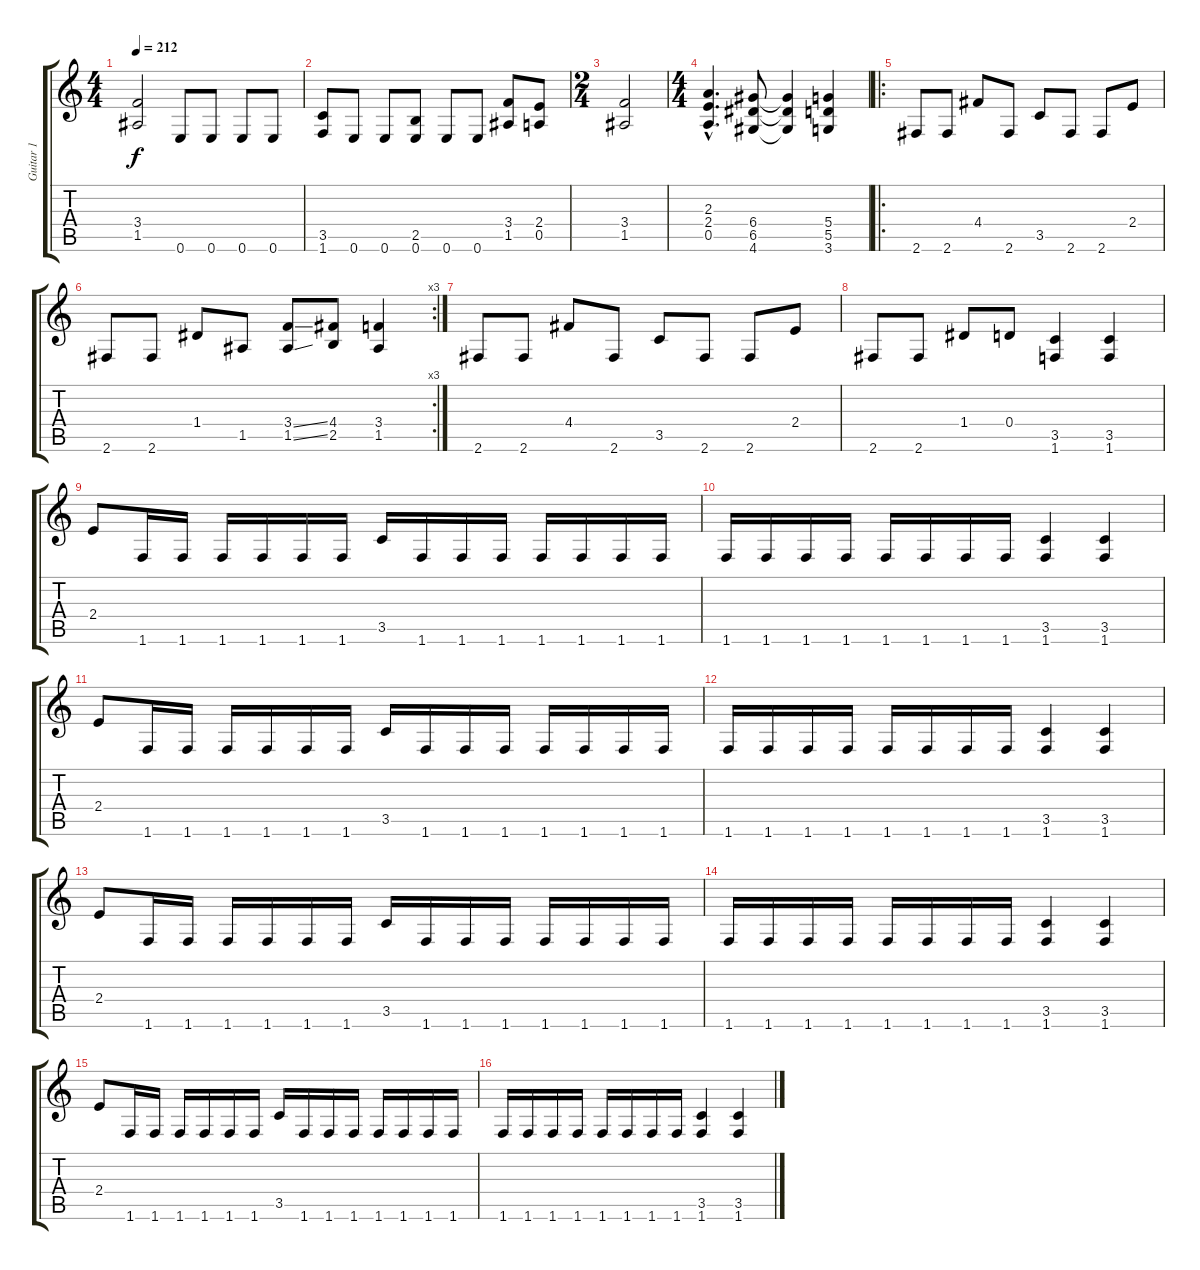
\track ("Guitar 1" "Guitar 1") {instrument distortionguitar}
\staff {score tabs}
\tuning (E4 B3 G3 D3 A2 E2) {hide}
\ts (4 4)
\tempo 212
\clef g2
\ks c
(3.4 1.5).2{dy f} 0.6.8 0.6.8 0.6.8 0.6.8 |
(3.5 1.6).8 0.6.8 0.6.8 (2.5 0.6).8 0.6.8 0.6.8 (3.4 1.5).8 (2.4 0.5).8 |
\ts (2 4)
(3.4 1.5).2 |
\ts (4 4)
(2.3{hac} 2.4{hac} 0.5{hac}).4{d} (6.4 6.5 4.6).8 (6.4{t} 6.5{t} 4.6{t}).4 (5.4 5.5 3.6).4 |
\ro
2.6.8 2.6.8 4.4.8 2.6.8 3.5.8 2.6.8 2.6.8 2.4.8 |
\rc 3
2.6.8 2.6.8 1.4.8 1.5.8 (3.4{ss} 1.5{ss}).8 (4.4 2.5).8 (3.4 1.5).4 |
2.6.8 2.6.8 4.4.8 2.6.8 3.5.8 2.6.8 2.6.8 2.4.8 |
2.6.8 2.6.8 1.4.8 0.4.8 (3.5 1.6).4 (3.5 1.6).4 |
2.4.8 1.6.16 1.6.16 1.6.16 1.6.16 1.6.16 1.6.16 3.5.16 1.6.16 1.6.16 1.6.16 1.6.16 1.6.16 1.6.16 1.6.16 |
1.6.16 1.6.16 1.6.16 1.6.16 1.6.16 1.6.16 1.6.16 1.6.16 (3.5 1.6).4 (3.5 1.6).4 |
2.4.8 1.6.16 1.6.16 1.6.16 1.6.16 1.6.16 1.6.16 3.5.16 1.6.16 1.6.16 1.6.16 1.6.16 1.6.16 1.6.16 1.6.16 |
1.6.16 1.6.16 1.6.16 1.6.16 1.6.16 1.6.16 1.6.16 1.6.16 (3.5 1.6).4 (3.5 1.6).4 |
2.4.8 1.6.16 1.6.16 1.6.16 1.6.16 1.6.16 1.6.16 3.5.16 1.6.16 1.6.16 1.6.16 1.6.16 1.6.16 1.6.16 1.6.16 |
1.6.16 1.6.16 1.6.16 1.6.16 1.6.16 1.6.16 1.6.16 1.6.16 (3.5 1.6).4 (3.5 1.6).4 |
2.4.8 1.6.16 1.6.16 1.6.16 1.6.16 1.6.16 1.6.16 3.5.16 1.6.16 1.6.16 1.6.16 1.6.16 1.6.16 1.6.16 1.6.16 |
1.6.16 1.6.16 1.6.16 1.6.16 1.6.16 1.6.16 1.6.16 1.6.16 (3.5 1.6).4 (3.5 1.6).4
